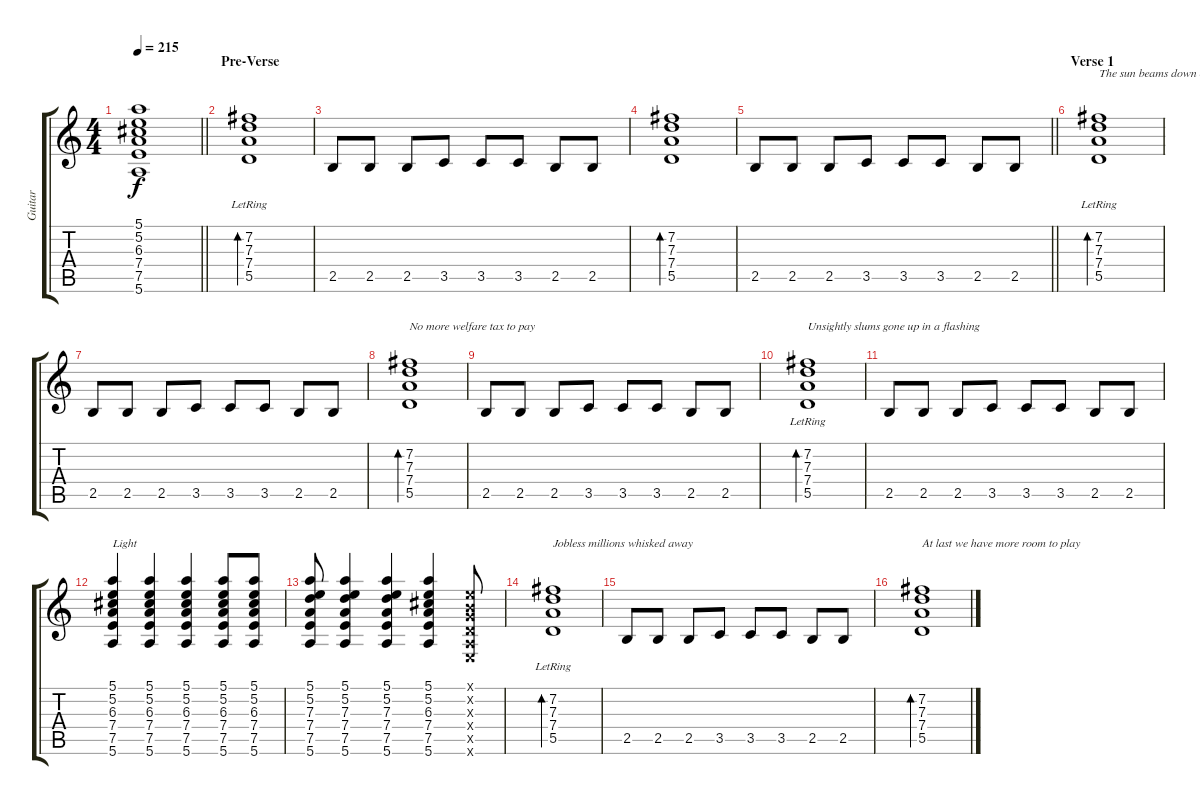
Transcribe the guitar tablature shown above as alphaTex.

\track ("Guitar" "Guitar") {instrument distortionguitar}
\staff {score tabs}
\tuning (E4 B3 G3 D3 A2 E2) {hide}
\ts (4 4)
\tempo 215
\clef g2
\barLineRight lightlight
\ks c
(5.1{t} 5.2{t} 6.3{t} 7.4{t} 7.5{t} 5.6{t}).1{dy f} |
\section ("" "Pre-Verse")
(7.2{lr} 7.3{lr} 7.4{lr} 5.5{lr}).1{bd 120} |
2.5.8 2.5.8 2.5.8 3.5.8 3.5.8 3.5.8 2.5.8 2.5.8 |
(7.2 7.3 7.4 5.5).1{bd 120} |
\barLineRight lightlight
2.5.8 2.5.8 2.5.8 3.5.8 3.5.8 3.5.8 2.5.8 2.5.8 |
\section ("" "Verse 1")
(7.2{lr} 7.3{lr} 7.4{lr} 5.5{lr}).1{bd 120 txt "The sun beams down on a brand new day"} |
2.5.8 2.5.8 2.5.8 3.5.8 3.5.8 3.5.8 2.5.8 2.5.8 |
(7.2 7.3 7.4 5.5).1{bd 120 txt "No more welfare tax to pay"} |
2.5.8 2.5.8 2.5.8 3.5.8 3.5.8 3.5.8 2.5.8 2.5.8 |
(7.2{lr} 7.3{lr} 7.4{lr} 5.5{lr}).1{bd 120 txt "Unsightly slums gone up in a flashing"} |
2.5.8 2.5.8 2.5.8 3.5.8 3.5.8 3.5.8 2.5.8 2.5.8 |
(5.1 5.2 6.3 7.4 7.5 5.6).4{txt "Light"} (5.1 5.2 6.3 7.4 7.5 5.6).4 (5.1 5.2 6.3 7.4 7.5 5.6).4 (5.1 5.2 6.3 7.4 7.5 5.6).8 (5.1 5.2 6.3 7.4 7.5 5.6).8 |
(5.1 5.2 7.3 7.4 7.5 5.6).8 (5.1 5.2 7.3 7.4 7.5 5.6).4 (5.1 5.2 7.3 7.4 7.5 5.6).4 (5.1 5.2 6.3 7.4 7.5 5.6).4 (0.1{x} 0.2{x} 0.3{x} 0.4{x} 0.5{x} 0.6{x}).8 |
(7.2{lr} 7.3{lr} 7.4{lr} 5.5{lr}).1{bd 120 txt "Jobless millions whisked away"} |
2.5.8 2.5.8 2.5.8 3.5.8 3.5.8 3.5.8 2.5.8 2.5.8 |
(7.2 7.3 7.4 5.5).1{bd 120 txt "At last we have more room to play"}
